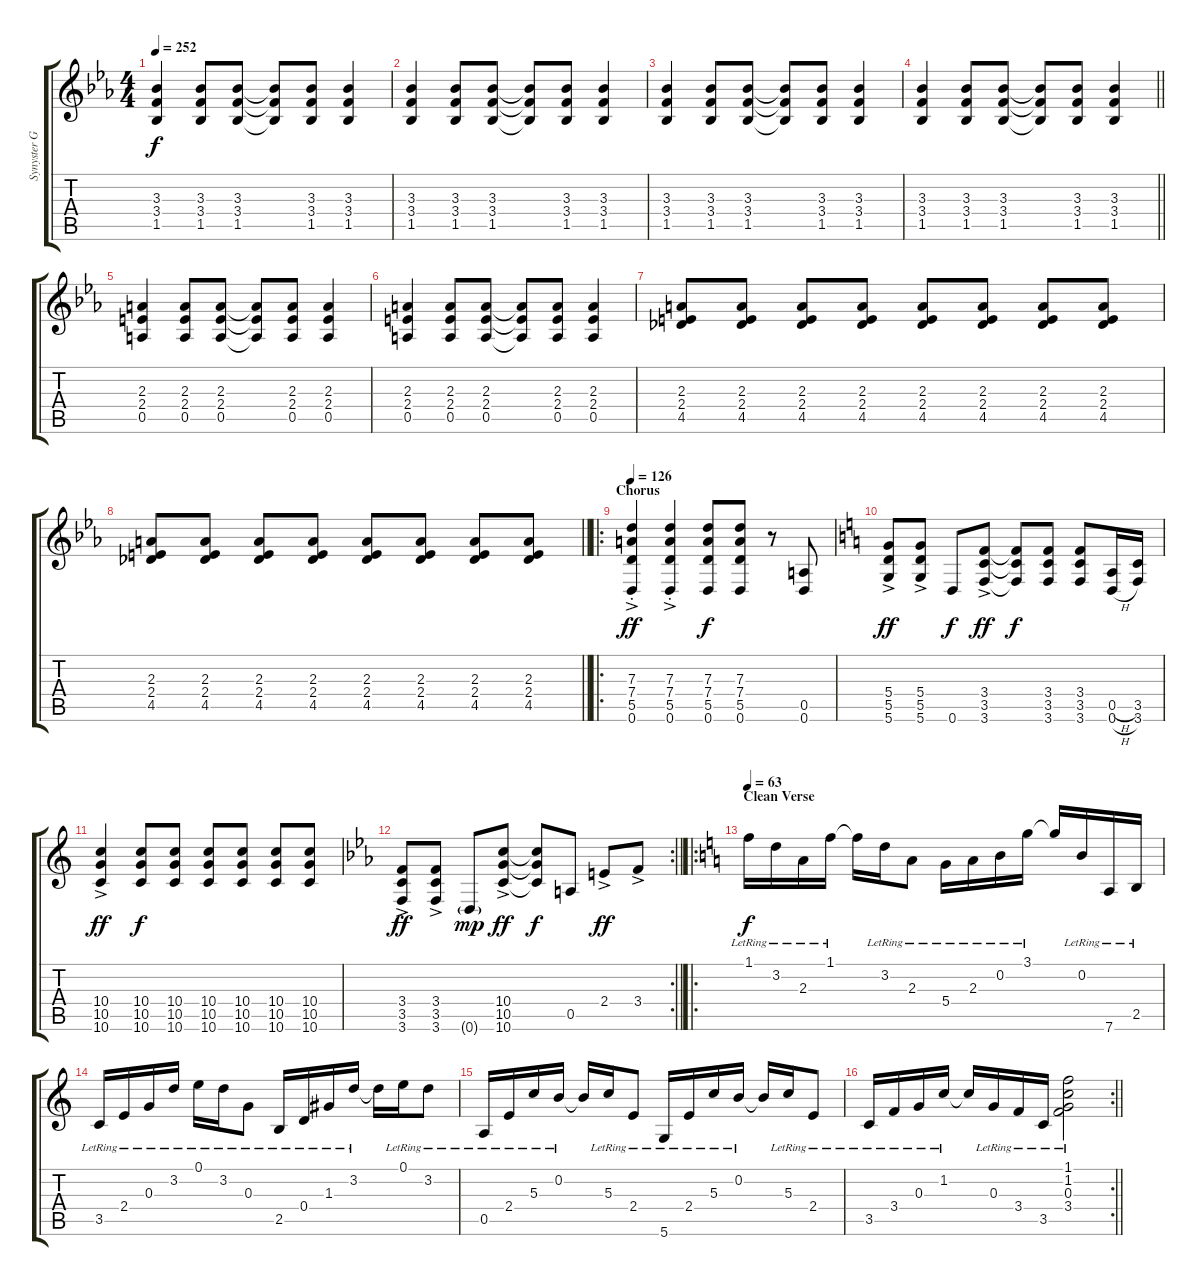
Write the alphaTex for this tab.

\track ("Synyster Gates" "Synyster G") {instrument distortionguitar}
\staff {score tabs}
\tuning (E4 B3 G3 D3 A2 D2) {hide}
\ts (4 4)
\tempo 252
\clef g2
\ks eb
(3.3 3.4 1.5).4{dy f} (3.3 3.4 1.5).8 (3.3 3.4 1.5).8 (3.3{t} 3.4{t} 1.5{t}).8 (3.3 3.4 1.5).8 (3.3 3.4 1.5).4 |
(3.3 3.4 1.5).4 (3.3 3.4 1.5).8 (3.3 3.4 1.5).8 (3.3{t} 3.4{t} 1.5{t}).8 (3.3 3.4 1.5).8 (3.3 3.4 1.5).4 |
(3.3 3.4 1.5).4 (3.3 3.4 1.5).8 (3.3 3.4 1.5).8 (3.3{t} 3.4{t} 1.5{t}).8 (3.3 3.4 1.5).8 (3.3 3.4 1.5).4 |
\barLineRight lightlight
(3.3 3.4 1.5).4 (3.3 3.4 1.5).8 (3.3 3.4 1.5).8 (3.3{t} 3.4{t} 1.5{t}).8 (3.3 3.4 1.5).8 (3.3 3.4 1.5).4 |
(2.3 2.4 0.5).4 (2.3 2.4 0.5).8 (2.3 2.4 0.5).8 (2.3{t} 2.4{t} 0.5{t}).8 (2.3 2.4 0.5).8 (2.3 2.4 0.5).4 |
(2.3 2.4 0.5).4 (2.3 2.4 0.5).8 (2.3 2.4 0.5).8 (2.3{t} 2.4{t} 0.5{t}).8 (2.3 2.4 0.5).8 (2.3 2.4 0.5).4 |
(2.3 2.4 4.5).8 (2.3 2.4 4.5).8 (2.3 2.4 4.5).8 (2.3 2.4 4.5).8 (2.3 2.4 4.5).8 (2.3 2.4 4.5).8 (2.3 2.4 4.5).8 (2.3 2.4 4.5).8 |
\barLineRight lightlight
(2.3 2.4 4.5).8 (2.3 2.4 4.5).8 (2.3 2.4 4.5).8 (2.3 2.4 4.5).8 (2.3 2.4 4.5).8 (2.3 2.4 4.5).8 (2.3 2.4 4.5).8 (2.3 2.4 4.5).8 |
\ro
\section ("" "Chorus")
\tempo 126
(7.3{ac st} 7.4{ac st} 5.5{ac st} 0.6{ac st}).4{dy ff} (7.3{ac st} 7.4{ac st} 5.5{ac st} 0.6{ac st}).4 (7.3 7.4 5.5 0.6).8{dy f} (7.3 7.4 5.5 0.6).8 r.8 (0.5 0.6).8 |
\ks c
(5.4{ac} 5.5{ac} 5.6{ac}).8{dy ff} (5.4{ac} 5.5{ac} 5.6{ac}).8 0.6.8{dy f} (3.4{ac} 3.5{ac} 3.6{ac}).8{dy ff} (3.4{t} 3.5{t} 3.6{t}).8{dy f} (3.4 3.5 3.6).8 (3.4 3.5 3.6).8 (0.5{h} 0.6{h}).16 (3.5 3.6).16 |
(10.4{ac} 10.5{ac} 10.6{ac}).4{dy ff} (10.4 10.5 10.6).8{dy f} (10.4 10.5 10.6).8 (10.4 10.5 10.6).8 (10.4 10.5 10.6).8 (10.4 10.5 10.6).8 (10.4 10.5 10.6).8 |
\rc 2
\barLineRight lightlight
\ks eb
(3.4{ac} 3.5{ac} 3.6{ac}).8{dy ff} (3.4{ac} 3.5{ac} 3.6{ac}).8 0.6{g}.8{dy mp} (10.4{ac} 10.5{ac} 10.6{ac}).8{dy ff} (10.4{t} 10.5{t} 10.6{t}).8{dy f} 0.5.8 2.4{ac}.8{dy ff} 3.4{ac}.8 |
\ro
\section ("" "Clean Verse")
\tempo 63
\ks c
1.1{lr}.16{dy f instrument electricguitarclean} 3.2{lr}.16 2.3{lr}.16 1.1{lr}.16 1.1{t}.16 3.2{lr}.16 2.3{lr}.8 5.4{lr}.16 2.3{lr}.16 0.2{lr}.16 3.1{lr}.16 3.1{t}.16 0.2{lr}.16 7.6{lr}.16 2.5{lr}.16 |
3.5{lr}.16 2.4{lr}.16 0.3{lr}.16 3.2{lr}.16 0.1{lr}.16 3.2{lr}.16 0.3{lr}.8 2.5{lr}.16 0.4{lr}.16 1.3{lr}.16 3.2{lr}.16 3.2{t}.16 0.1{lr}.16 3.2{lr}.8 |
0.5{lr}.16 2.4{lr}.16 5.3{lr}.16 0.2{lr}.16 0.2{t}.16 5.3{lr}.16 2.4{lr}.8 5.6{lr}.16 2.4{lr}.16 5.3{lr}.16 0.2{lr}.16 0.2{t}.16 5.3{lr}.16 2.4{lr}.8 |
\rc 2
\barLineRight lightlight
3.5{lr}.16 3.4{lr}.16 0.3{lr}.16 1.2{lr}.16 1.2{t}.16 0.3{lr}.16 3.4{lr}.16 3.5{lr}.16 (1.1{lr} 1.2{lr} 0.3{lr} 3.4{lr}).2
